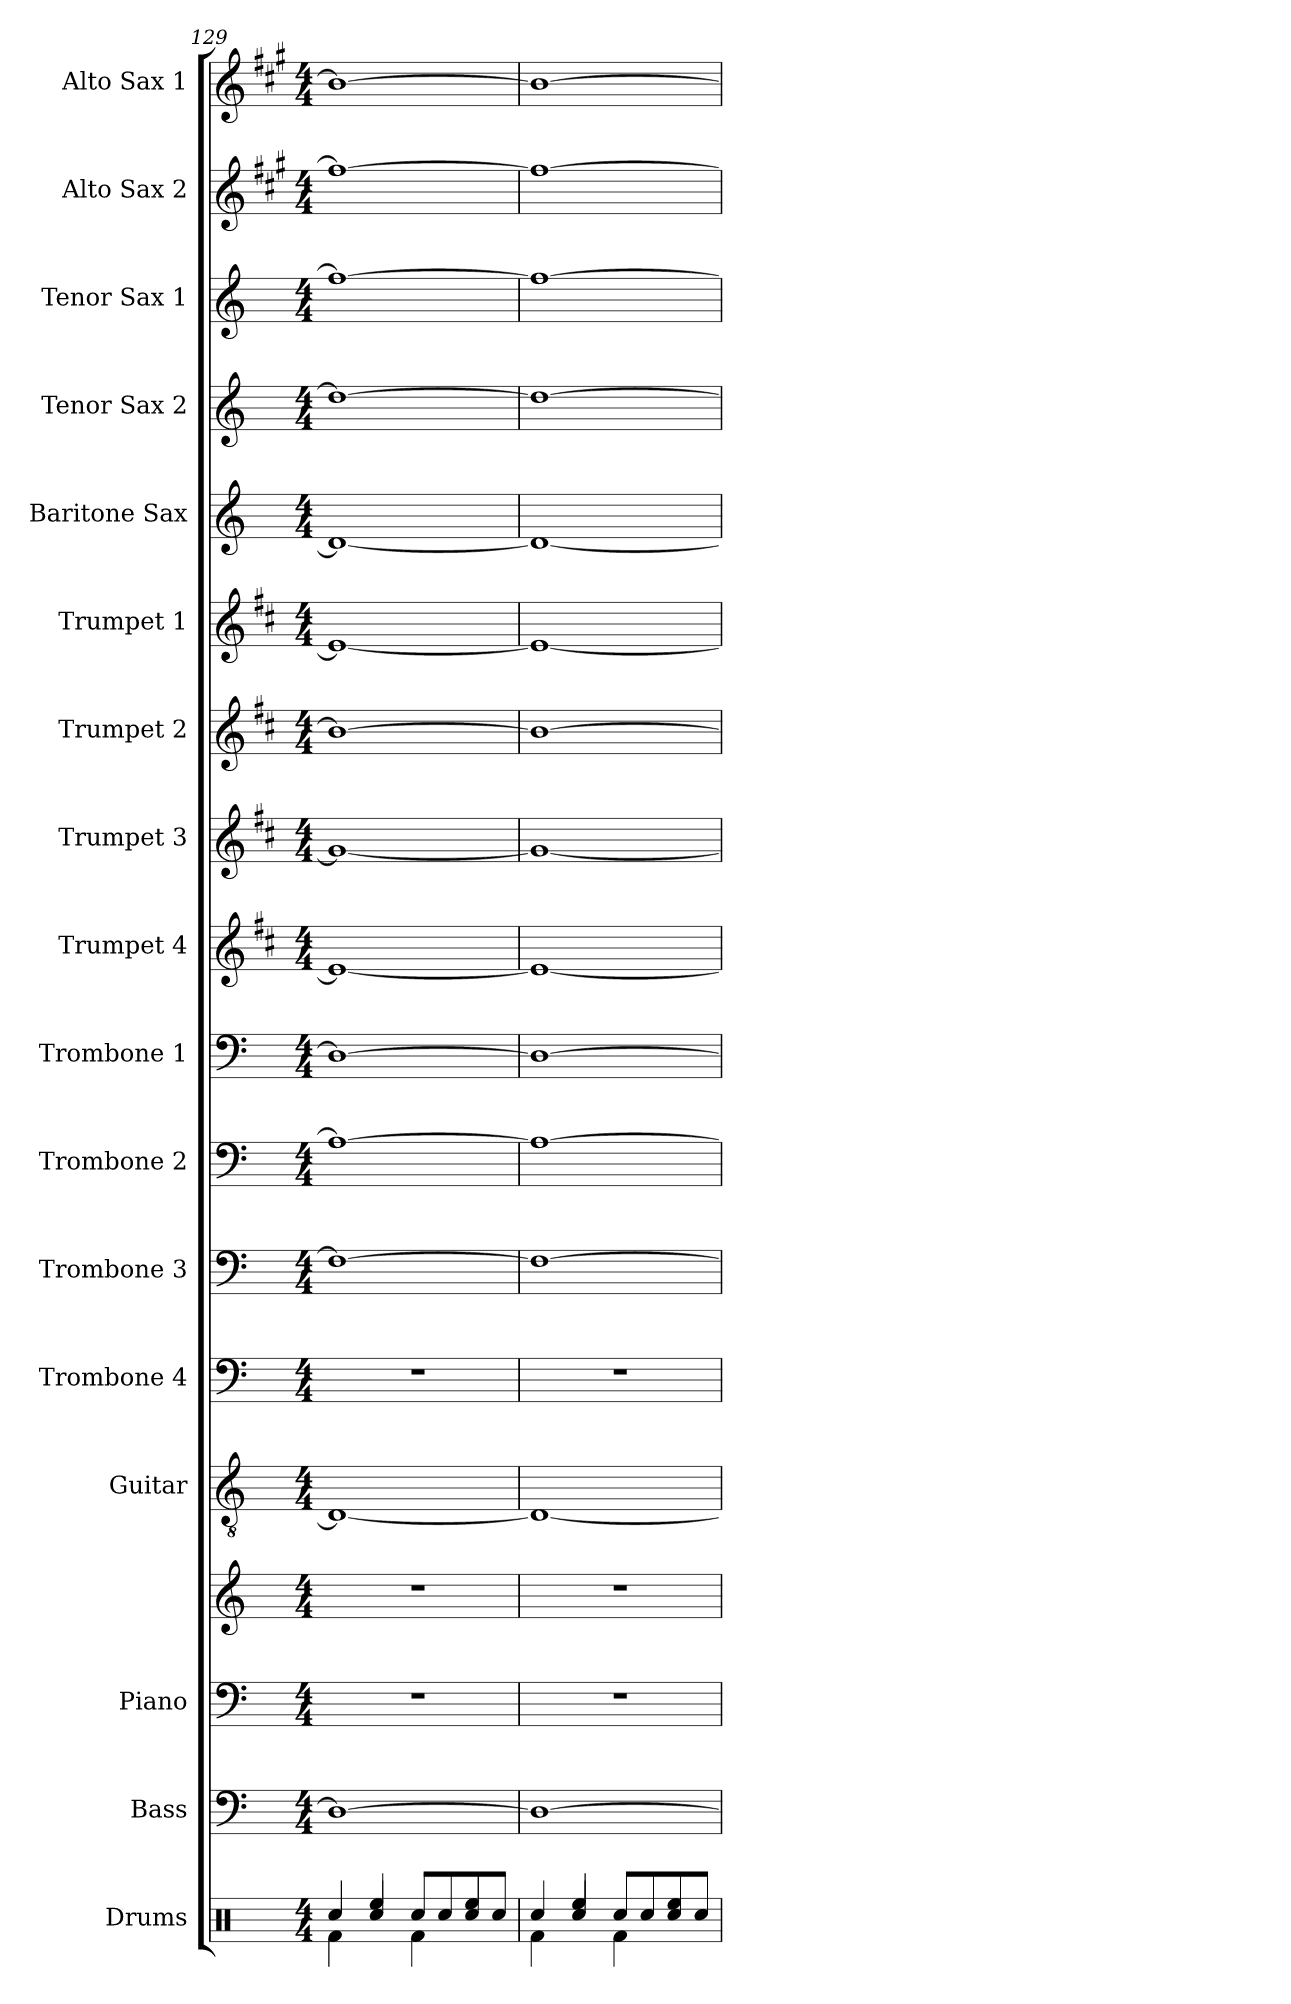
**kern	**kern	**kern	**kern	**kern	**kern	**kern	**kern	**kern	**kern	**kern	**kern	**kern	**kern	**kern	**kern	**kern	**kern
*part17	*part16	*part15	*part15	*part14	*part13	*part12	*part11	*part10	*part9	*part8	*part7	*part6	*part5	*part4	*part3	*part2	*part1
*staff18	*staff17	*staff16	*staff15	*staff14	*staff13	*staff12	*staff11	*staff10	*staff9	*staff8	*staff7	*staff6	*staff5	*staff4	*staff3	*staff2	*staff1
*I"Drums	*I"Bass	*I"Piano	*	*I"Guitar	*I"Trombone 4	*I"Trombone 3	*I"Trombone 2	*I"Trombone 1	*I"Trumpet 4	*I"Trumpet 3	*I"Trumpet 2	*I"Trumpet 1	*I"Baritone Sax	*I"Tenor Sax 2	*I"Tenor Sax 1	*I"Alto Sax 2	*I"Alto Sax 1
*I'Drums	*I'Bass	*I'Piano	*	*I'Gtr.	*I'Tbn. 4	*I'Tbn. 3	*I'Tbn. 2	*I'Tbn. 1	*I'Tpt. 4	*I'Tpt. 3	*I'Tpt. 2	*I'Tpt. 1	*I'Bari	*I'Tenor 2	*I'Tenor 1	*I'Alto 2	*I'Alto 1
*clefX	*clefF4	*clefF4	*clefG2	*clefGv2	*clefF4	*clefF4	*clefF4	*clefF4	*clefG2	*clefG2	*clefG2	*clefG2	*clefG2	*clefG2	*clefG2	*clefG2	*clefG2
*	*ITrd7c12	*	*	*	*	*	*	*	*ITrd1c2	*ITrd1c2	*ITrd1c2	*ITrd1c2	*ITrd12c21	*ITrd8c14	*ITrd8c14	*ITrd5c9	*ITrd5c9
*k[]	*k[]	*k[]	*k[]	*k[]	*k[]	*k[]	*k[]	*k[]	*k[]	*k[]	*k[]	*k[]	*k[]	*k[]	*k[]	*k[]	*k[]
*M4/4	*M4/4	*M4/4	*M4/4	*M4/4	*M4/4	*M4/4	*M4/4	*M4/4	*M4/4	*M4/4	*M4/4	*M4/4	*M4/4	*M4/4	*M4/4	*M4/4	*M4/4
=129	=129	=129	=129	=129	=129	=129	=129	=129	=129	=129	=129	=129	=129	=129	=129	=129	=129
*^	*	*	*	*	*	*	*	*	*	*	*	*	*	*	*	*	*
4Rcc/	4Rf\	1DD-_	1r	1r	1D-_	1r	1F_	1A-_	1D-_	1d-_	1f_	1a-_	1d-_	1D-_	1d-_	1f_	1a-_	1d-_
4Rcc/	4Ree/	.	.	.	.	.	.	.	.	.	.	.	.	.	.	.	.	.
8Rcc/L	4Rf\	.	.	.	.	.	.	.	.	.	.	.	.	.	.	.	.	.
8Rcc/	.	.	.	.	.	.	.	.	.	.	.	.	.	.	.	.	.	.
8Rcc/	4Ree/	.	.	.	.	.	.	.	.	.	.	.	.	.	.	.	.	.
8Rcc/J	.	.	.	.	.	.	.	.	.	.	.	.	.	.	.	.	.	.
=130	=130	=130	=130	=130	=130	=130	=130	=130	=130	=130	=130	=130	=130	=130	=130	=130	=130	=130
4Rcc/	4Rf\	1DD-_	1r	1r	1D-_	1r	1F_	1A-_	1D-_	1d-_	1f_	1a-_	1d-_	1D-_	1d-_	1f_	1a-_	1d-_
4Rcc/	4Ree/	.	.	.	.	.	.	.	.	.	.	.	.	.	.	.	.	.
8Rcc/L	4Rf\	.	.	.	.	.	.	.	.	.	.	.	.	.	.	.	.	.
8Rcc/	.	.	.	.	.	.	.	.	.	.	.	.	.	.	.	.	.	.
8Rcc/	4Ree/	.	.	.	.	.	.	.	.	.	.	.	.	.	.	.	.	.
8Rcc/J	.	.	.	.	.	.	.	.	.	.	.	.	.	.	.	.	.	.
*v	*v	*	*	*	*	*	*	*	*	*	*	*	*	*	*	*	*	*
=	=	=	=	=	=	=	=	=	=	=	=	=	=	=	=	=	=
*-	*-	*-	*-	*-	*-	*-	*-	*-	*-	*-	*-	*-	*-	*-	*-	*-	*-
